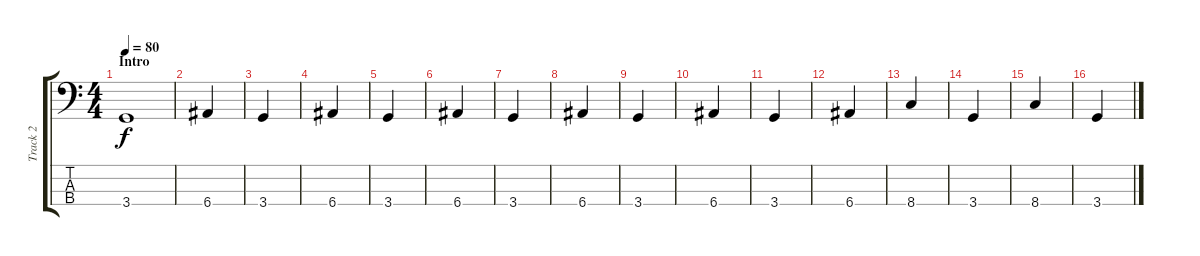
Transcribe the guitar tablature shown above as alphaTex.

\track ("Track 2" "Track 2") {instrument electricbassfinger}
\staff {score tabs}
\tuning (G2 D2 A1 E1) {hide}
\ts (4 4)
\section ("" "Intro")
\tempo 80
\clef f4
\ks c
3.4.1{dy f instrument electricbassfinger} |
6.4.4 |
3.4.4 |
6.4.4 |
3.4.4 |
6.4.4 |
3.4.4 |
6.4.4 |
3.4.4 |
6.4.4 |
3.4.4 |
6.4.4 |
8.4.4 |
3.4.4 |
8.4.4 |
3.4.4
